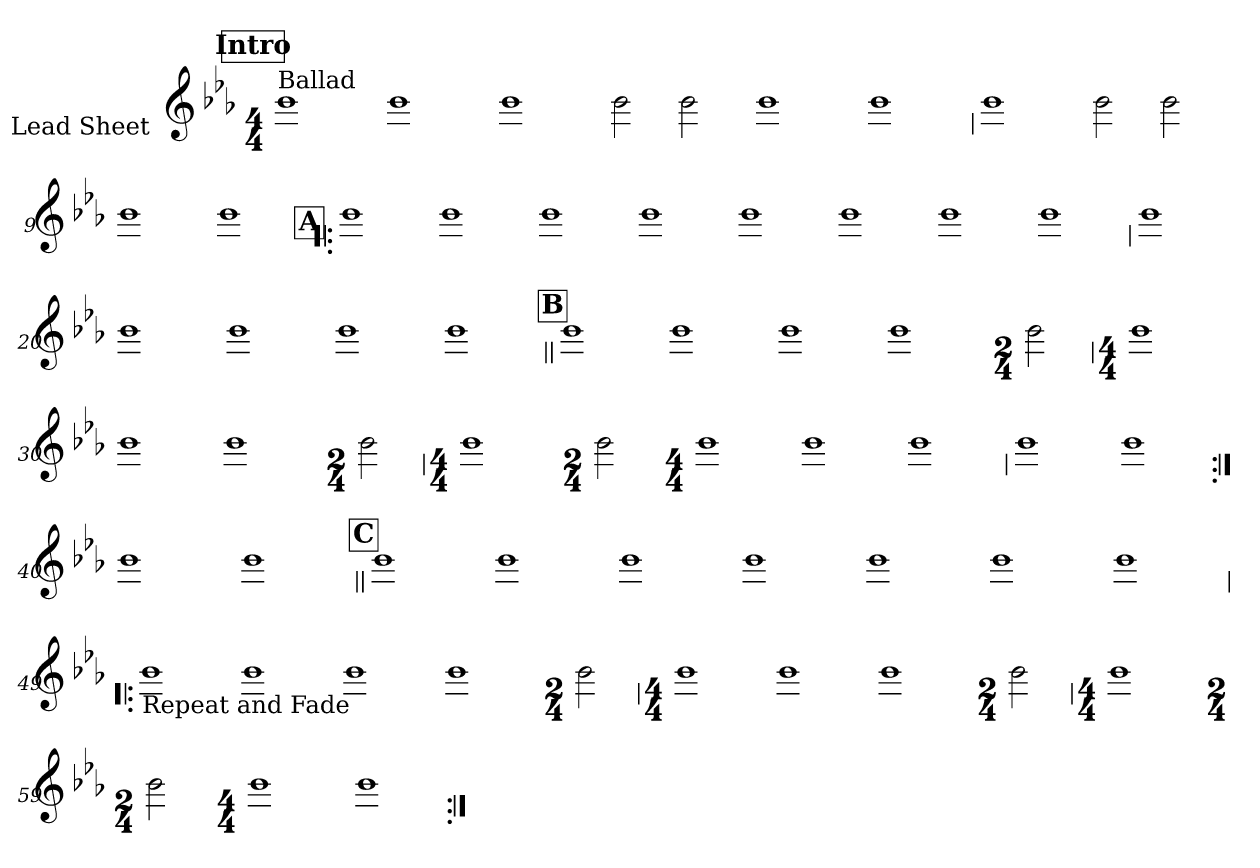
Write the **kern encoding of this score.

**kern
*part1
*staff1
*I"Lead Sheet
*stria0
*clefG2
*k[b-e-a-]
*c:
*M4/4
*MM103
!!LO:REH:place=s1:a:t=Intro
=1||
!LO:TX:a:t=Ballad
1b-
=2-
1b-
=3-
1b-
=4-
2b-
2b-
=5-
1b-
=6-
1b-
!!LO:LB:g=z
=7
1b-
=8-
2b-
2b-
=9-
1b-
=10-
1b-
!!LO:LB:g=z
!!LO:REH:place=s1:a:t=A
=11!|:
1b-
=12-
1b-
=13-
1b-
=14-
1b-
=15-
1b-
=16-
1b-
=17-
1b-
=18-
1b-
!!LO:LB:g=z
=19
1b-
=20-
1b-
=21-
1b-
=22-
1b-
=23-
1b-
!!LO:LB:g=z
!!LO:REH:place=s1:a:t=B
=24||
1b-
=25-
1b-
=26-
1b-
=27-
1b-
=28-
*M2/4
2b-
!!LO:LB:g=z
=29
*M4/4
1b-
=30-
1b-
=31-
1b-
=32-
*M2/4
2b-
!!LO:LB:g=z
=33
*M4/4
1b-
=34-
*M2/4
2b-
=35-
*M4/4
1b-
=36-
1b-
=37-
1b-
!!LO:LB:g=z
=38
1b-
=39-
1b-
=40:|!
1b-
=41-
1b-
!!LO:LB:g=z
!!LO:REH:place=s1:a:t=C
=42||
1b-
=43-
1b-
=44-
1b-
=45-
1b-
=46-
1b-
=47-
1b-
=48-
1b-
!!LO:LB:g=z
=49!|:
!LO:TX:b:t=Repeat and Fade
1b-
=50-
1b-
=51-
1b-
=52-
1b-
=53-
*M2/4
2b-
!!LO:LB:g=z
=54
*M4/4
1b-
=55-
1b-
=56-
1b-
=57-
*M2/4
2b-
!!LO:LB:g=z
=58
*M4/4
1b-
=59-
*M2/4
2b-
=60-
*M4/4
1b-
=61-
1b-
=:|!
*-
